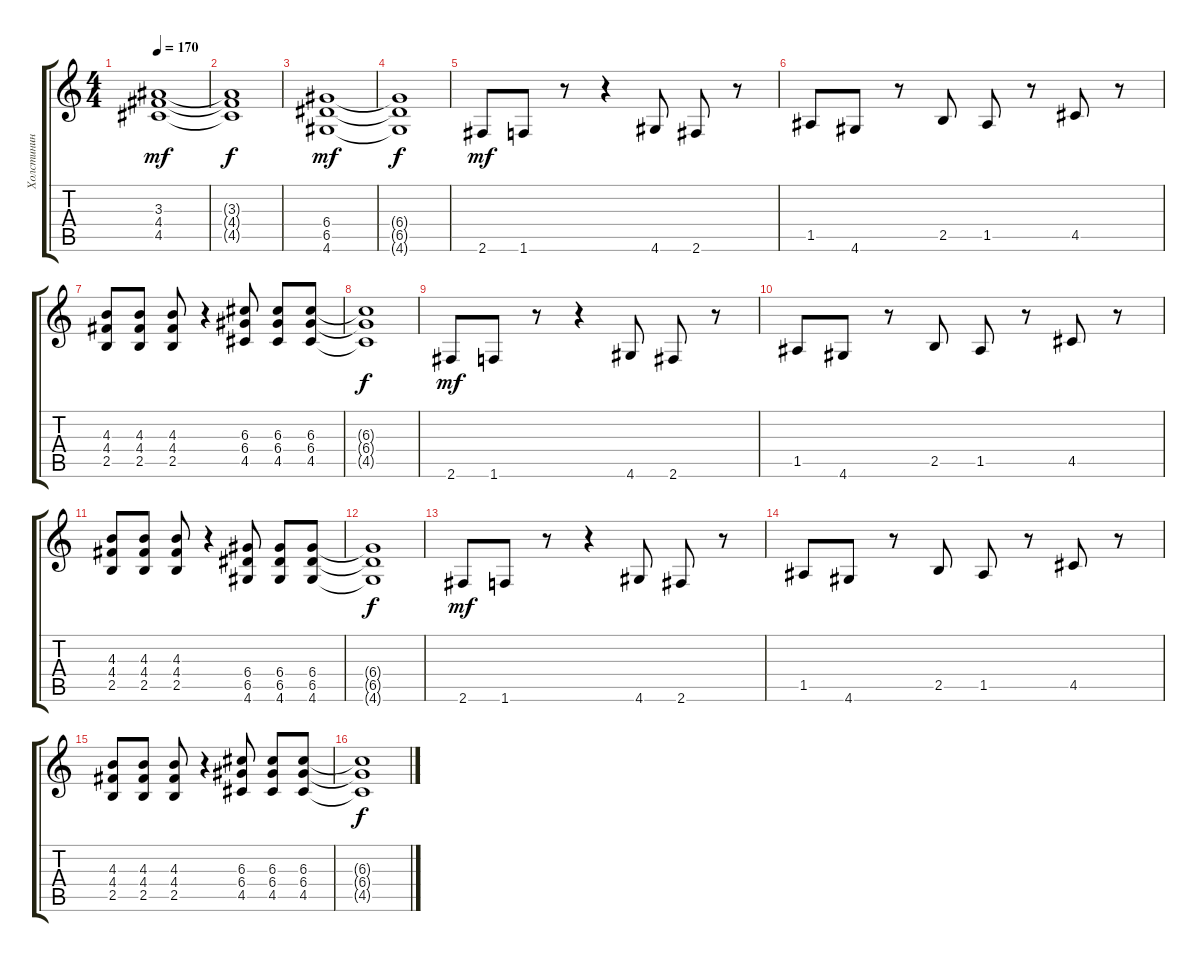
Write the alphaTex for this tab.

\track ("Холстинин" "Холстинин") {instrument distortionguitar}
\staff {score tabs}
\tuning (E4 B3 G3 D3 A2 E2) {hide}
\ts (4 4)
\tempo 170
\clef g2
\ks c
(3.3 4.4 4.5).1{dy mf} |
(3.3{t} 4.4{t} 4.5{t}).1{dy f} |
(6.4 6.5 4.6).1{dy mf} |
(6.4{t} 6.5{t} 4.6{t}).1{dy f} |
2.6.8{dy mf} 1.6.8 r.8 r.4 4.6.8 2.6.8 r.8 |
1.5.8 4.6.8 r.8 2.5.8 1.5.8 r.8 4.5.8 r.8 |
(4.3 4.4 2.5).8 (4.3 4.4 2.5).8 (4.3 4.4 2.5).8 r.4 (6.3 6.4 4.5).8 (6.3 6.4 4.5).8 (6.3 6.4 4.5).8 |
(6.3{t} 6.4{t} 4.5{t}).1{dy f} |
2.6.8{dy mf} 1.6.8 r.8 r.4 4.6.8 2.6.8 r.8 |
1.5.8 4.6.8 r.8 2.5.8 1.5.8 r.8 4.5.8 r.8 |
(4.3 4.4 2.5).8 (4.3 4.4 2.5).8 (4.3 4.4 2.5).8 r.4 (6.4 6.5 4.6).8 (6.4 6.5 4.6).8 (6.4 6.5 4.6).8 |
(6.4{t} 6.5{t} 4.6{t}).1{dy f} |
2.6.8{dy mf} 1.6.8 r.8 r.4 4.6.8 2.6.8 r.8 |
1.5.8 4.6.8 r.8 2.5.8 1.5.8 r.8 4.5.8 r.8 |
(4.3 4.4 2.5).8 (4.3 4.4 2.5).8 (4.3 4.4 2.5).8 r.4 (6.3 6.4 4.5).8 (6.3 6.4 4.5).8 (6.3 6.4 4.5).8 |
(6.3{t} 6.4{t} 4.5{t}).1{dy f}
